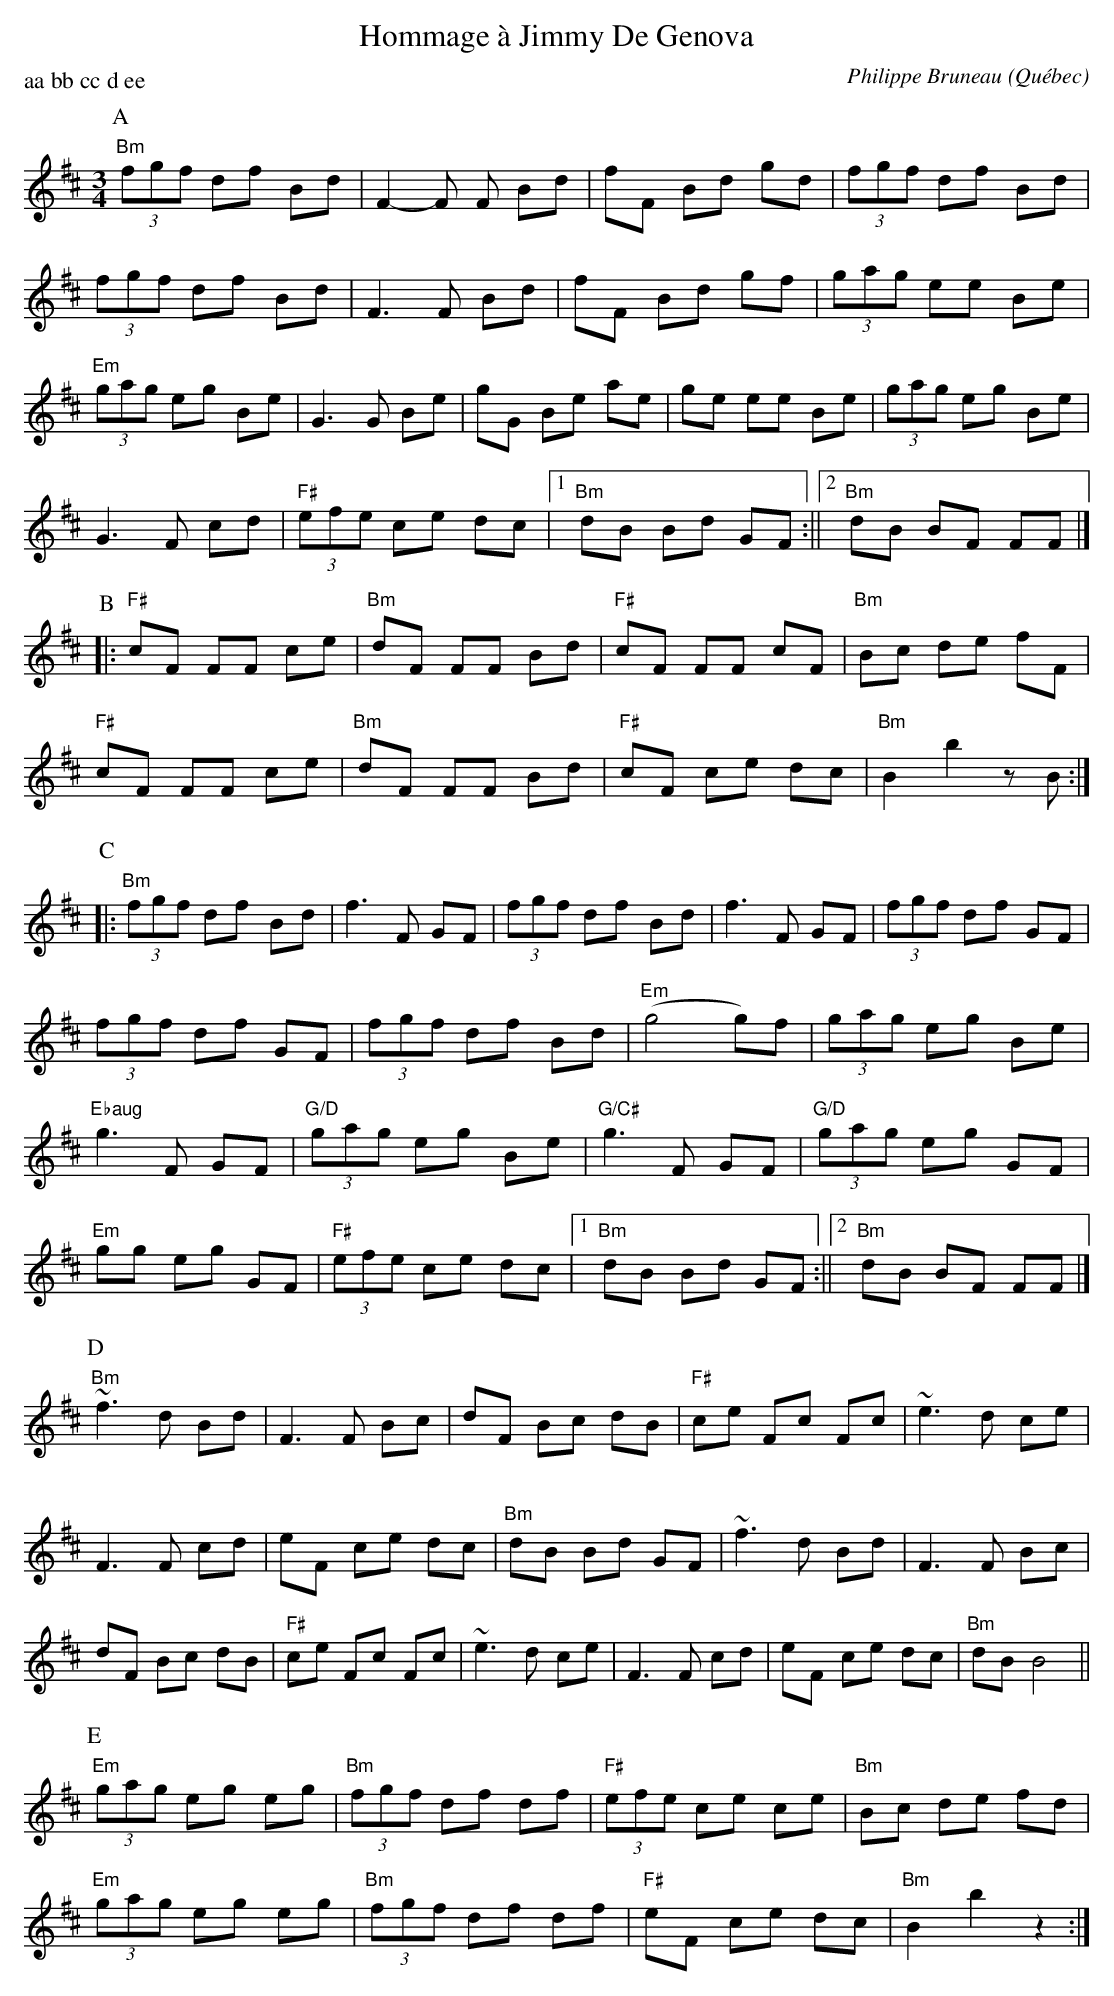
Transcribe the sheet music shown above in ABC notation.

X:1
T:Hommage à Jimmy De Genova
C:Philippe Bruneau
O:Québec
P:aa bb cc d ee
M:3/4
L:1/8
K:Bmin
P:A
"Bm"(3fgf df Bd | F2-F F Bd|fF Bd gd|(3fgf df Bd|
(3fgf df Bd|F3 F Bd|fF Bd gf|(3gag ee Be|
"Em"(3gag eg Be|G3 G Be|gG Be ae|ge ee Be|(3gag eg Be|
G3 F cd|"F#"(3efe ce dc|1 "Bm"dB Bd GF:||2 "Bm"dB BF FF|]
P:B
|:"F#"cF FF ce|"Bm"dF FF Bd|"F#"cF FF cF|"Bm"Bc de fF|
"F#"cF FF ce|"Bm"dF FF Bd|"F#"cF ce dc|"Bm"B2b2 zB:|
P:C
|:"Bm"(3fgf df Bd|f3 F GF|(3fgf df Bd|f3 F GF|(3fgf df GF|
(3fgf df GF|(3fgf df Bd|"Em"(g4 g)f|(3gag eg Be|
"Ebaug"g3 F GF|"G/D"(3gag eg Be|"G/C#"g3 F GF|"G/D"(3gag eg GF|
"Em"gg eg GF|"F#"(3efe ce dc|1 "Bm"dB Bd GF:||2 "Bm"dB BF FF|]
P:D
"Bm"~f3 d Bd|F3 F Bc|dF Bc dB|"F#"ce Fc Fc|~e3 d ce|
F3 F cd|eF ce dc|"Bm"dB Bd GF|~f3 d Bd|F3 F Bc|
dF Bc dB|"F#"ce Fc Fc|~e3 d ce|F3 F cd|eF ce dc|"Bm"dB B4||
P:E
"Em"(3gag eg eg|"Bm"(3fgf df df|"F#"(3efe ce ce|"Bm"Bc de fd|
"Em" (3gag eg eg|"Bm"(3fgf df df|"F#"eF ce dc|"Bm"B2 b2z2:|]
